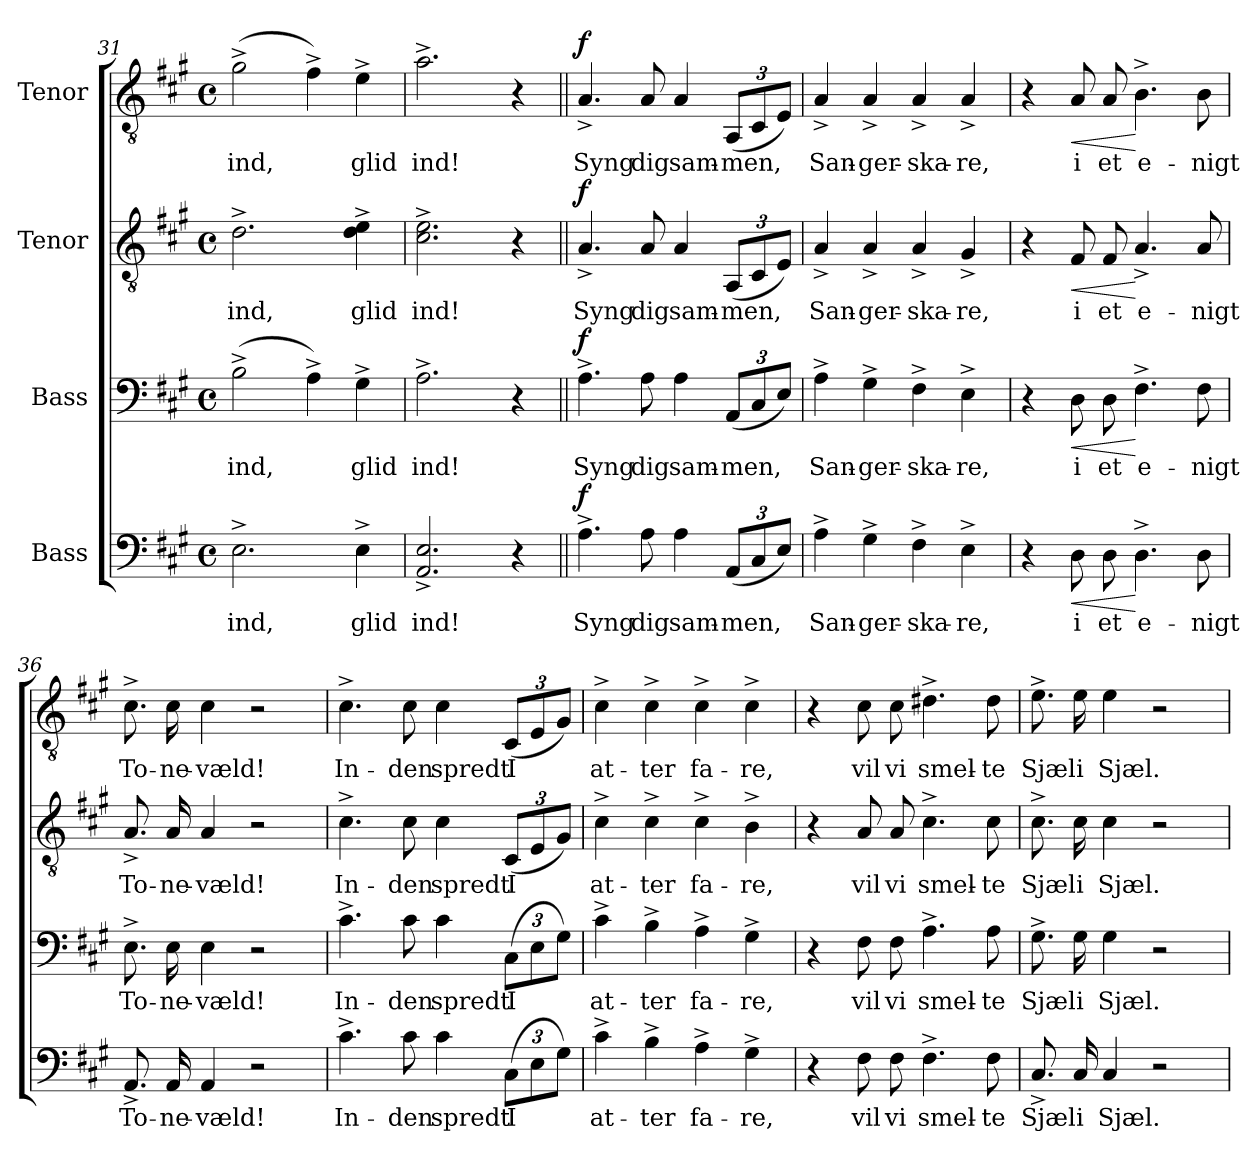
**kern	**text	**dynam	**kern	**text	**dynam	**kern	**text	**dynam	**kern	**text	**dynam
*part4	*part4	*part4	*part3	*part3	*part3	*part2	*part2	*part2	*part1	*part1	*part1
*staff4	*staff4	*staff4	*staff3	*staff3	*staff3	*staff2	*staff2	*staff2	*staff1	*staff1	*staff1
*I"Bass	*	*	*I"Bass	*	*	*I"Tenor	*	*	*I"Tenor	*	*
*clefF4	*	*	*clefF4	*	*	*clefGv2	*	*	*clefGv2	*	*
*k[f#c#g#]	*	*	*k[f#c#g#]	*	*	*k[f#c#g#]	*	*	*k[f#c#g#]	*	*
*M4/4	*	*	*M4/4	*	*	*M4/4	*	*	*M4/4	*	*
*met(c)	*	*	*met(c)	*	*	*met(c)	*	*	*met(c)	*	*
=31	=31	=31	=31	=31	=31	=31	=31	=31	=31	=31	=31
2.E^\	ind,	.	(2B^\	ind,	.	2.d^\	ind,	.	(2g#^\	ind,	.
.	.	.	4A^\)	.	.	.	.	.	4f#^\)	.	.
4E^\	glid	.	4G#^\	glid	.	4d\^ 4e\^	glid	.	4e^\	glid	.
=32	=32	=32	=32	=32	=32	=32	=32	=32	=32	=32	=32
2.AA/^ 2.E/^	ind!	.	2.A^\	ind!	.	2.c#\^ 2.e\^	ind!	.	2.a^\	ind!	.
4r	.	.	4r	.	.	4r	.	.	4r	.	.
!!LO:PB:g=z
=33||	=33||	=33||	=33||	=33||	=33||	=33||	=33||	=33||	=33||	=33||	=33||
!	!	!LO:DY:a	!	!	!LO:DY:a	!	!	!LO:DY:a	!	!	!LO:DY:a
4.A^\	Syng	f	4.A^\	Syng	f	4.A^/	Syng	f	4.A^/	Syng	f
8A\	dig	.	8A\	dig	.	8A/	dig	.	8A/	dig	.
4A\	sam-	.	4A\	sam-	.	4A/	sam-	.	4A/	sam-	.
*Xbrackettup	*	*	*Xbrackettup	*	*	*Xbrackettup	*	*	*Xbrackettup	*	*
(12AA/L	-men,	.	(12AA/L	-men,	.	(12AA/L	-men,	.	(12AA/L	-men,	.
12C#/	.	.	12C#/	.	.	12C#/	.	.	12C#/	.	.
12E/J)	.	.	12E/J)	.	.	12E/J)	.	.	12E/J)	.	.
=34	=34	=34	=34	=34	=34	=34	=34	=34	=34	=34	=34
4A^\	San-	.	4A^\	San-	.	4A^/	San-	.	4A^/	San-	.
4G#^\	-ger-	.	4G#^\	-ger-	.	4A^/	-ger-	.	4A^/	-ger-	.
4F#^\	-ska-	.	4F#^\	-ska-	.	4A^/	-ska-	.	4A^/	-ska-	.
4E^\	-re,	.	4E^\	-re,	.	4G#^/	-re,	.	4A^/	-re,	.
=35	=35	=35	=35	=35	=35	=35	=35	=35	=35	=35	=35
4r	.	.	4r	.	.	4r	.	.	4r	.	.
!	!	!LO:HP:b	!	!	!LO:HP:b	!	!	!LO:HP:b	!	!	!LO:HP:b
8D\	i	<	8D\	i	<	8F#/	i	<	8A/	i	<
8D\	et	.	8D\	et	.	8F#/	et	.	8A/	et	.
4.D^\	e-	[	4.F#^\	e-	[	4.A^/	e-	[	4.B^\	e-	[
8D\	-nigt	.	8F#\	-nigt	.	8A/	-nigt	.	8B\	-nigt	.
=36	=36	=36	=36	=36	=36	=36	=36	=36	=36	=36	=36
8.AA^/	To-	.	8.E^\	To-	.	8.A^/	To-	.	8.c#^\	To-	.
16AA/	-ne-	.	16E\	-ne-	.	16A/	-ne-	.	16c#\	-ne-	.
4AA/	-væld!	.	4E\	-væld!	.	4A/	-væld!	.	4c#\	-væld!	.
2r	.	.	2r	.	.	2r	.	.	2r	.	.
=37	=37	=37	=37	=37	=37	=37	=37	=37	=37	=37	=37
4.c#^\	In-	.	4.c#^\	In-	.	4.c#^\	In-	.	4.c#^\	In-	.
8c#\	-den	.	8c#\	-den	.	8c#\	-den	.	8c#\	-den	.
4c#\	spredt	.	4c#\	spredt	.	4c#\	spredt	.	4c#\	spredt	.
(12C#\L	I	.	(12C#\L	I	.	(12C#/L	I	.	(12C#/L	I	.
12E\	.	.	12E\	.	.	12E/	.	.	12E/	.	.
12G#\J)	.	.	12G#\J)	.	.	12G#/J)	.	.	12G#/J)	.	.
!!LO:LB:g=z
=38	=38	=38	=38	=38	=38	=38	=38	=38	=38	=38	=38
4c#^\	at-	.	4c#^\	at-	.	4c#^\	at-	.	4c#^\	at-	.
4B^\	-ter	.	4B^\	-ter	.	4c#^\	-ter	.	4c#^\	-ter	.
4A^\	fa-	.	4A^\	fa-	.	4c#^\	fa-	.	4c#^\	fa-	.
4G#^\	-re,	.	4G#^\	-re,	.	4B^\	-re,	.	4c#^\	-re,	.
=39	=39	=39	=39	=39	=39	=39	=39	=39	=39	=39	=39
4r	.	.	4r	.	.	4r	.	.	4r	.	.
8F#\	vil	.	8F#\	vil	.	8A/	vil	.	8c#\	vil	.
8F#\	vi	.	8F#\	vi	.	8A/	vi	.	8c#\	vi	.
4.F#^\	smel-	.	4.A^\	smel-	.	4.c#^\	smel-	.	4.d#X^\	smel-	.
8F#\	-te	.	8A\	-te	.	8c#\	-te	.	8d#\	-te	.
=40	=40	=40	=40	=40	=40	=40	=40	=40	=40	=40	=40
8.C#^/	Sjæl	.	8.G#^\	Sjæl	.	8.c#^\	Sjæl	.	8.e^\	Sjæl	.
16C#/	i	.	16G#\	i	.	16c#\	i	.	16e\	i	.
4C#/	Sjæl.	.	4G#\	Sjæl.	.	4c#\	Sjæl.	.	4e\	Sjæl.	.
2r	.	.	2r	.	.	2r	.	.	2r	.	.
=	=	=	=	=	=	=	=	=	=	=	=
*-	*-	*-	*-	*-	*-	*-	*-	*-	*-	*-	*-
